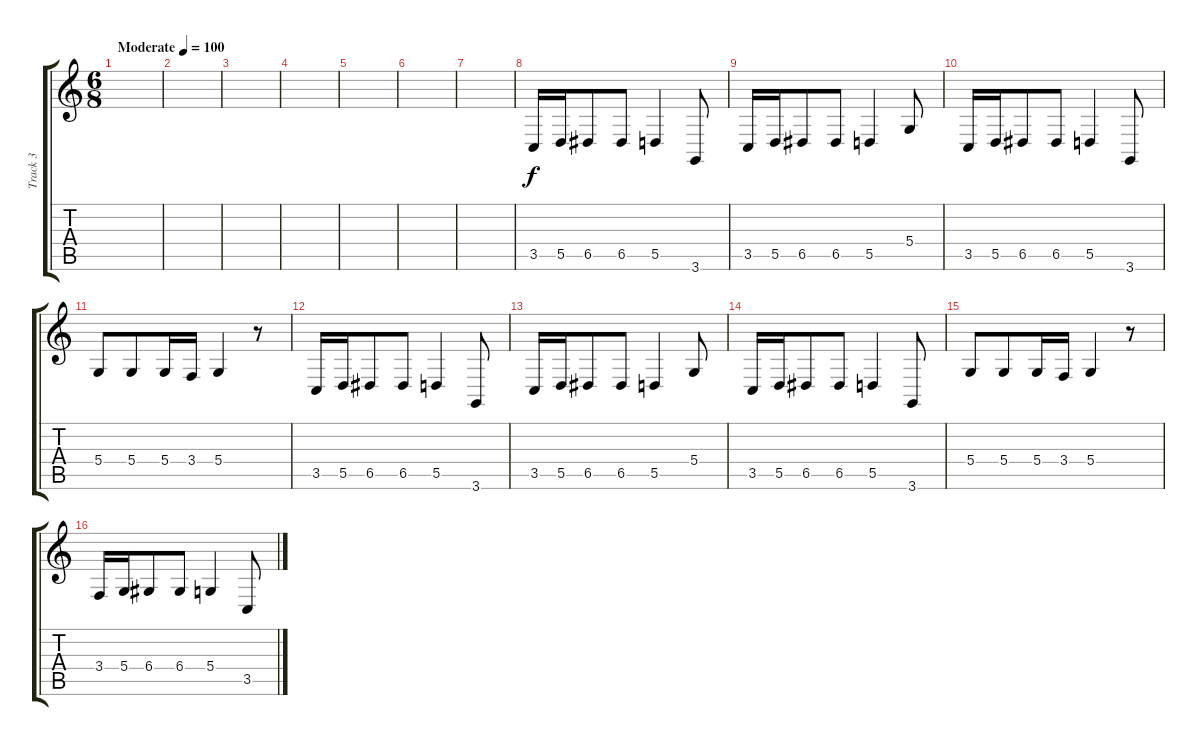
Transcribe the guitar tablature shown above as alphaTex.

\track ("Track 3" "Track 3") {instrument clavinet}
\staff {score tabs}
\tuning (E4 B3 G3 D3 A2 E2) {hide}
\ts (6 8)
\tempo (100 "Moderate")
\clef g2
\ks c
|
|
|
|
|
|
|
3.5.16 5.5.16 6.5.8 6.5.8 5.5.4 3.6.8 |
3.5.16 5.5.16 6.5.8 6.5.8 5.5.4 5.4.8 |
3.5.16 5.5.16 6.5.8 6.5.8 5.5.4 3.6.8 |
5.4.8 5.4.8 5.4.16 3.4.16 5.4.4 r.8 |
3.5.16 5.5.16 6.5.8 6.5.8 5.5.4 3.6.8 |
3.5.16 5.5.16 6.5.8 6.5.8 5.5.4 5.4.8 |
3.5.16 5.5.16 6.5.8 6.5.8 5.5.4 3.6.8 |
5.4.8 5.4.8 5.4.16 3.4.16 5.4.4 r.8 |
3.4.16 5.4.16 6.4.8 6.4.8 5.4.4 3.5.8
